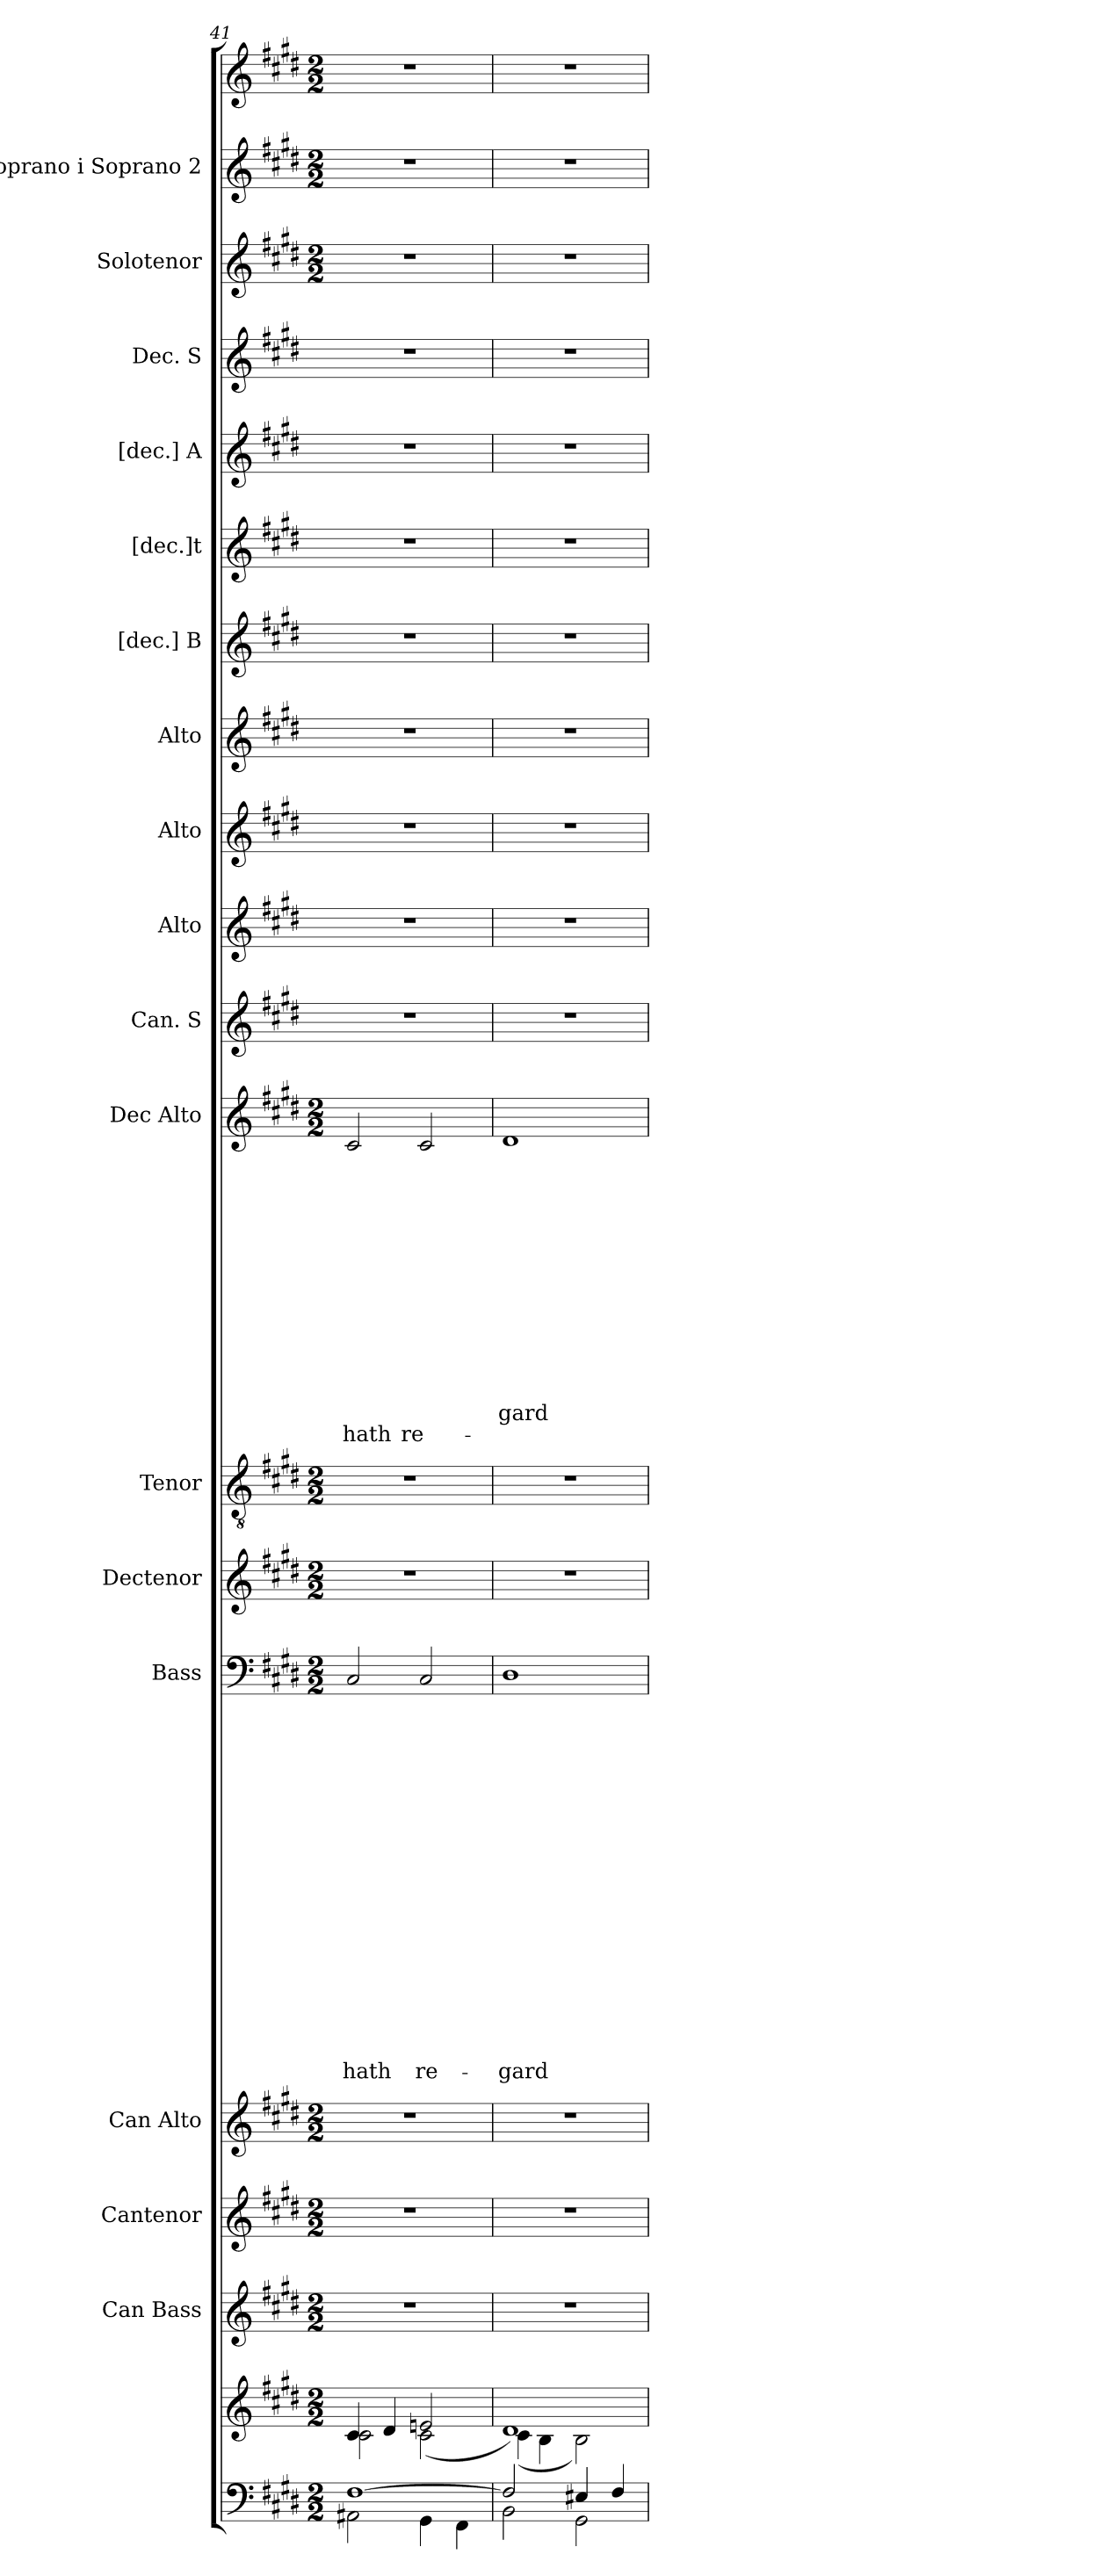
**kern	**kern	**kern	**kern	**kern	**kern	**text	**text	**text	**text	**text	**text	**text	**text	**text	**text	**text	**text	**text	**text	**text	**text	**text	**text	**kern	**kern	**kern	**text	**text	**text	**text	**text	**text	**text	**text	**text	**text	**text	**text	**text	**text	**kern	**kern	**kern	**kern	**kern	**kern	**kern	**kern	**kern	**kern	**kern
*part19	*part18	*part17	*part16	*part15	*part14	*part14	*part14	*part14	*part14	*part14	*part14	*part14	*part14	*part14	*part14	*part14	*part14	*part14	*part14	*part14	*part14	*part14	*part14	*part13	*part12	*part11	*part11	*part11	*part11	*part11	*part11	*part11	*part11	*part11	*part11	*part11	*part11	*part11	*part11	*part11	*part10	*part9	*part8	*part7	*part6	*part5	*part4	*part3	*part2	*part1	*part1
*staff20	*staff19	*staff18	*staff17	*staff16	*staff15	*staff15	*staff15	*staff15	*staff15	*staff15	*staff15	*staff15	*staff15	*staff15	*staff15	*staff15	*staff15	*staff15	*staff15	*staff15	*staff15	*staff15	*staff15	*staff14	*staff13	*staff12	*staff12	*staff12	*staff12	*staff12	*staff12	*staff12	*staff12	*staff12	*staff12	*staff12	*staff12	*staff12	*staff12	*staff12	*staff11	*staff10	*staff9	*staff8	*staff7	*staff6	*staff5	*staff4	*staff3	*staff2	*staff1
*	*	*I"Can Bass	*I"Cantenor	*I"Can Alto	*I"Bass	*	*	*	*	*	*	*	*	*	*	*	*	*	*	*	*	*	*	*I"Dectenor	*I"Tenor	*I"Dec Alto	*	*	*	*	*	*	*	*	*	*	*	*	*	*	*I"Can. S	*I"Alto	*I"Alto	*I"Alto	*I"[dec.] B	*I"[dec.]t	*I"[dec.] A	*I"Dec. S	*I"Solotenor	*I"Soprano i Soprano 2	*
*	*	*	*	*I'Can Alto	*I'Bass	*	*	*	*	*	*	*	*	*	*	*	*	*	*	*	*	*	*	*I'Dectenor	*	*I'Dec Alto	*	*	*	*	*	*	*	*	*	*	*	*	*	*	*	*	*	*	*	*	*	*	*	*I'Si	*
*clefF4	*clefG2	*clefG2	*clefG2	*clefG2	*clefF4	*	*	*	*	*	*	*	*	*	*	*	*	*	*	*	*	*	*	*clefG2	*clefGv2	*clefG2	*	*	*	*	*	*	*	*	*	*	*	*	*	*	*clefG2	*clefG2	*clefG2	*clefG2	*clefG2	*clefG2	*clefG2	*clefG2	*clefG2	*clefG2	*clefG2
*k[f#c#g#d#]	*k[f#c#g#d#]	*k[f#c#g#d#]	*k[f#c#g#d#]	*k[f#c#g#d#]	*k[f#c#g#d#]	*	*	*	*	*	*	*	*	*	*	*	*	*	*	*	*	*	*	*k[f#c#g#d#]	*k[f#c#g#d#]	*k[f#c#g#d#]	*	*	*	*	*	*	*	*	*	*	*	*	*	*	*k[f#c#g#d#]	*k[f#c#g#d#]	*k[f#c#g#d#]	*k[f#c#g#d#]	*k[f#c#g#d#]	*k[f#c#g#d#]	*k[f#c#g#d#]	*k[f#c#g#d#]	*k[f#c#g#d#]	*k[f#c#g#d#]	*k[f#c#g#d#]
*E:	*E:	*E:	*E:	*E:	*E:	*	*	*	*	*	*	*	*	*	*	*	*	*	*	*	*	*	*	*E:	*E:	*E:	*	*	*	*	*	*	*	*	*	*	*	*	*	*	*E:	*E:	*E:	*E:	*E:	*E:	*E:	*E:	*E:	*E:	*E:
*M2/2	*M2/2	*M2/2	*M2/2	*M2/2	*M2/2	*	*	*	*	*	*	*	*	*	*	*	*	*	*	*	*	*	*	*M2/2	*M2/2	*M2/2	*	*	*	*	*	*	*	*	*	*	*	*	*	*	*	*	*	*	*	*	*	*	*M2/2	*M2/2	*M2/2
=41	=41	=41	=41	=41	=41	=41	=41	=41	=41	=41	=41	=41	=41	=41	=41	=41	=41	=41	=41	=41	=41	=41	=41	=41	=41	=41	=41	=41	=41	=41	=41	=41	=41	=41	=41	=41	=41	=41	=41	=41	=41	=41	=41	=41	=41	=41	=41	=41	=41	=41	=41
*^	*^	*	*	*	*	*	*	*	*	*	*	*	*	*	*	*	*	*	*	*	*	*	*	*	*	*	*	*	*	*	*	*	*	*	*	*	*	*	*	*	*	*	*	*	*	*	*	*	*	*	*
!	!	!	!	!	!	!	!	!	!	!	!	!	!	!	!	!	!	!	!	!	!	!	!	!	!LO:LY:b	!	!	!	!	!	!	!	!	!	!	!	!	!	!	!	!	!LO:LY:b	!	!	!	!	!	!	!	!	!	!	!
[>1F#	2AA#X\	4c#/	2c#\	1r	1r	1r	2C#/	.	.	.	.	.	.	.	.	.	.	.	.	.	.	.	.	.	hath	1r	1r	2c#/	.	.	.	.	.	.	.	.	.	.	.	.	.	hath	1r	1r	1r	1r	1r	1r	1r	1r	1r	1r	1r
.	.	4d#/	.	.	.	.	.	.	.	.	.	.	.	.	.	.	.	.	.	.	.	.	.	.	.	.	.	.	.	.	.	.	.	.	.	.	.	.	.	.	.	.	.	.	.	.	.	.	.	.	.	.	.
!	!	!	!	!	!	!	!	!	!	!	!	!	!	!	!	!	!	!	!	!	!	!	!	!	!LO:LY:b	!	!	!	!	!	!	!	!	!	!	!	!	!	!	!	!	!LO:LY:b	!	!	!	!	!	!	!	!	!	!	!
.	4GG#\	2en/	(<2c#\	.	.	.	2C#/	.	.	.	.	.	.	.	.	.	.	.	.	.	.	.	.	.	re-	.	.	2c#/	.	.	.	.	.	.	.	.	.	.	.	.	.	re-	.	.	.	.	.	.	.	.	.	.	.
.	4FF#\	.	.	.	.	.	.	.	.	.	.	.	.	.	.	.	.	.	.	.	.	.	.	.	.	.	.	.	.	.	.	.	.	.	.	.	.	.	.	.	.	.	.	.	.	.	.	.	.	.	.	.	.
!!LO:PB:g=z
=42	=42	=42	=42	=42	=42	=42	=42	=42	=42	=42	=42	=42	=42	=42	=42	=42	=42	=42	=42	=42	=42	=42	=42	=42	=42	=42	=42	=42	=42	=42	=42	=42	=42	=42	=42	=42	=42	=42	=42	=42	=42	=42	=42	=42	=42	=42	=42	=42	=42	=42	=42	=42	=42
!	!	!	!	!	!	!	!	!	!	!	!	!	!	!	!	!	!	!	!	!	!	!	!	!	!LO:LY:b	!	!	!	!	!	!	!	!	!	!	!	!	!	!	!	!LO:LY:b	!	!	!	!	!	!	!	!	!	!	!	!
2F#/]	2BB\	1d#)	(<4c#\	1r	1r	1r	1D#	.	.	.	.	.	.	.	.	.	.	.	.	.	.	.	.	.	-gard-	1r	1r	1d#	.	.	.	.	.	.	.	.	.	.	.	.	-gard-	.	1r	1r	1r	1r	1r	1r	1r	1r	1r	1r	1r
.	.	.	4B\	.	.	.	.	.	.	.	.	.	.	.	.	.	.	.	.	.	.	.	.	.	.	.	.	.	.	.	.	.	.	.	.	.	.	.	.	.	.	.	.	.	.	.	.	.	.	.	.	.	.
4E#X/	2GG#\	.	2B\)	.	.	.	.	.	.	.	.	.	.	.	.	.	.	.	.	.	.	.	.	.	.	.	.	.	.	.	.	.	.	.	.	.	.	.	.	.	.	.	.	.	.	.	.	.	.	.	.	.	.
4F#/	.	.	.	.	.	.	.	.	.	.	.	.	.	.	.	.	.	.	.	.	.	.	.	.	.	.	.	.	.	.	.	.	.	.	.	.	.	.	.	.	.	.	.	.	.	.	.	.	.	.	.	.	.
*v	*v	*	*	*	*	*	*	*	*	*	*	*	*	*	*	*	*	*	*	*	*	*	*	*	*	*	*	*	*	*	*	*	*	*	*	*	*	*	*	*	*	*	*	*	*	*	*	*	*	*	*	*	*
*	*v	*v	*	*	*	*	*	*	*	*	*	*	*	*	*	*	*	*	*	*	*	*	*	*	*	*	*	*	*	*	*	*	*	*	*	*	*	*	*	*	*	*	*	*	*	*	*	*	*	*	*	*
=	=	=	=	=	=	=	=	=	=	=	=	=	=	=	=	=	=	=	=	=	=	=	=	=	=	=	=	=	=	=	=	=	=	=	=	=	=	=	=	=	=	=	=	=	=	=	=	=	=	=	=
*-	*-	*-	*-	*-	*-	*-	*-	*-	*-	*-	*-	*-	*-	*-	*-	*-	*-	*-	*-	*-	*-	*-	*-	*-	*-	*-	*-	*-	*-	*-	*-	*-	*-	*-	*-	*-	*-	*-	*-	*-	*-	*-	*-	*-	*-	*-	*-	*-	*-	*-	*-
